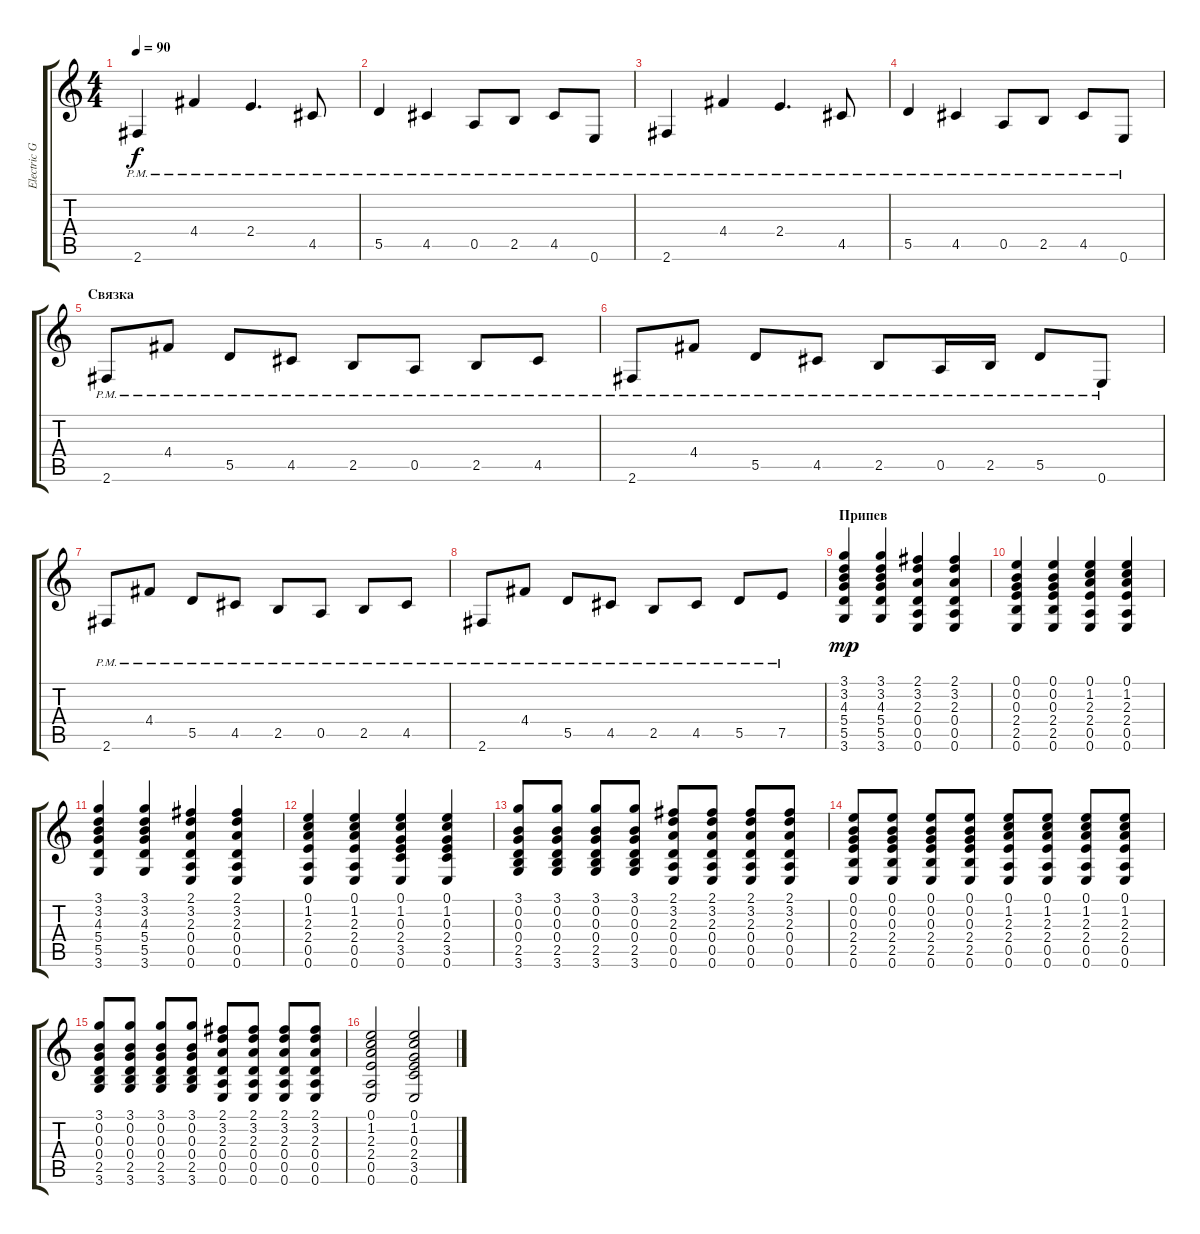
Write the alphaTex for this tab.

\track ("Electric Guitar" "Electric G") {instrument electricguitarclean}
\staff {score tabs}
\tuning (E4 B3 G3 D3 A2 E2) {hide}
\ts (4 4)
\tempo 90
\clef g2
\ks c
2.6{pm}.4{dy f} 4.4{pm}.4 2.4{pm}.4{d} 4.5{pm}.8 |
5.5{pm}.4 4.5{pm}.4 0.5{pm}.8 2.5{pm}.8 4.5{pm}.8 0.6{pm}.8 |
2.6{pm}.4 4.4{pm}.4 2.4{pm}.4{d} 4.5{pm}.8 |
5.5{pm}.4 4.5{pm}.4 0.5{pm}.8 2.5{pm}.8 4.5{pm}.8 0.6{pm}.8 |
\section ("" "Связка")
2.6{pm}.8 4.4{pm}.8 5.5{pm}.8 4.5{pm}.8 2.5{pm}.8 0.5{pm}.8 2.5{pm}.8 4.5{pm}.8 |
2.6{pm}.8 4.4{pm}.8 5.5{pm}.8 4.5{pm}.8 2.5{pm}.8 0.5{pm}.16 2.5{pm}.16 5.5{pm}.8 0.6{pm}.8 |
2.6{pm}.8 4.4{pm}.8 5.5{pm}.8 4.5{pm}.8 2.5{pm}.8 0.5{pm}.8 2.5{pm}.8 4.5{pm}.8 |
2.6{pm}.8 4.4{pm}.8 5.5{pm}.8 4.5{pm}.8 2.5{pm}.8 4.5{pm}.8 5.5{pm}.8 7.5{pm}.8 |
\section ("" "Припев")
(3.1 3.2 4.3 5.4 5.5 3.6).4{dy mp} (3.1 3.2 4.3 5.4 5.5 3.6).4 (2.1 3.2 2.3 0.4 0.5 0.6).4 (2.1 3.2 2.3 0.4 0.5 0.6).4 |
(0.1 0.2 0.3 2.4 2.5 0.6).4 (0.1 0.2 0.3 2.4 2.5 0.6).4 (0.1 1.2 2.3 2.4 0.5 0.6).4 (0.1 1.2 2.3 2.4 0.5 0.6).4 |
(3.1 3.2 4.3 5.4 5.5 3.6).4 (3.1 3.2 4.3 5.4 5.5 3.6).4 (2.1 3.2 2.3 0.4 0.5 0.6).4 (2.1 3.2 2.3 0.4 0.5 0.6).4 |
(0.1 1.2 2.3 2.4 0.5 0.6).4 (0.1 1.2 2.3 2.4 0.5 0.6).4 (0.1 1.2 0.3 2.4 3.5 0.6).4 (0.1 1.2 0.3 2.4 3.5 0.6).4 |
(3.1 0.2 0.3 0.4 2.5 3.6).8 (3.1 0.2 0.3 0.4 2.5 3.6).8 (3.1 0.2 0.3 0.4 2.5 3.6).8 (3.1 0.2 0.3 0.4 2.5 3.6).8 (2.1 3.2 2.3 0.4 0.5 0.6).8 (2.1 3.2 2.3 0.4 0.5 0.6).8 (2.1 3.2 2.3 0.4 0.5 0.6).8 (2.1 3.2 2.3 0.4 0.5 0.6).8 |
(0.1 0.2 0.3 2.4 2.5 0.6).8 (0.1 0.2 0.3 2.4 2.5 0.6).8 (0.1 0.2 0.3 2.4 2.5 0.6).8 (0.1 0.2 0.3 2.4 2.5 0.6).8 (0.1 1.2 2.3 2.4 0.5 0.6).8 (0.1 1.2 2.3 2.4 0.5 0.6).8 (0.1 1.2 2.3 2.4 0.5 0.6).8 (0.1 1.2 2.3 2.4 0.5 0.6).8 |
(3.1 0.2 0.3 0.4 2.5 3.6).8 (3.1 0.2 0.3 0.4 2.5 3.6).8 (3.1 0.2 0.3 0.4 2.5 3.6).8 (3.1 0.2 0.3 0.4 2.5 3.6).8 (2.1 3.2 2.3 0.4 0.5 0.6).8 (2.1 3.2 2.3 0.4 0.5 0.6).8 (2.1 3.2 2.3 0.4 0.5 0.6).8 (2.1 3.2 2.3 0.4 0.5 0.6).8 |
(0.1 1.2 2.3 2.4 0.5 0.6).2 (0.1 1.2 0.3 2.4 3.5 0.6).2
